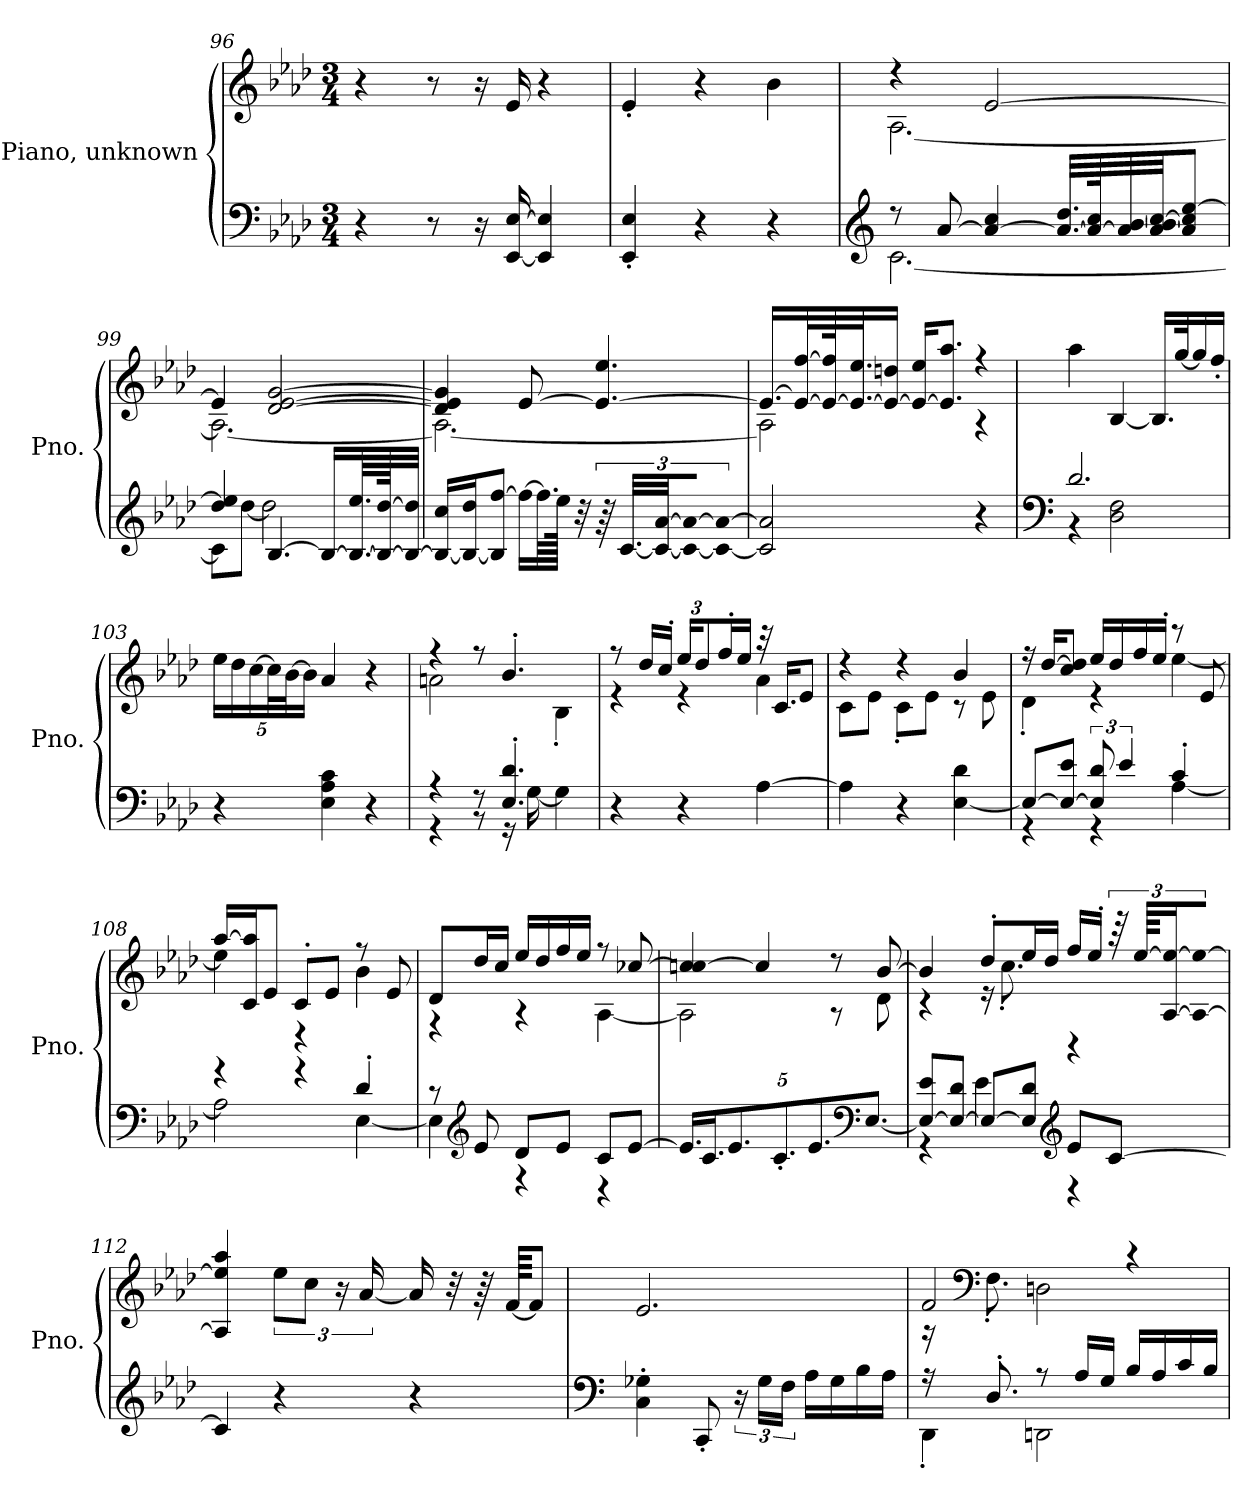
**kern	**kern
*part1	*part1
*staff2	*staff1
*I"Piano, unknown	*
*I'Pno.	*
*clefF4	*clefG2
*k[b-e-a-d-]	*k[b-e-a-d-]
*M3/4	*M3/4
=96	=96
4r	4r
8r	8r
16r	16r
[16EE-/ [16E-/	16e-/
4EE-/] 4E-/]	4r
=97	=97
4EE-/' 4E-/'	4e-'/
4r	4r
4r	4b-\
!!LO:LB:g=z
=98	=98
*clefG2	*
*^	*^
8r	[2.c\	4r	[2.A-\
[8a-/	.	.	.
4a-/_ 4cc/	.	[2e-/	.
32.a-/_ 32.dd-/LLL	.	.	.
64a-/_ 64cc/K	.	.	.
32a-/_ [32b-/	.	.	.
32a-/_ 32b-/] [32cc/JJ	.	.	.
8a-/] 8cc/] [8ee-/J	.	.	.
=99	=99	=99	=99
4dd-/ 4ee-/]	8c\L]	4e-/]	2.A-\_
.	[8dd-\J	.	.
[4.B-/	2dd-\]	[2d-/ [2e-/ [2g/	.
16B-/LL_	.	.	.
64.B-/_ 64.ee-/LL	.	.	.
128B-/_ [128dd-/JK	.	.	.
32B-/_ 32dd-/]JJJ	.	.	.
*v	*v	*	*
=100	=100	=100
16B-/_ 16cc/LL	4d-/] 4e-/] 4g/]	2.A-\_
16B-/_ 16dd-/J	.	.
8B-/] [8ff/J	.	.
16ff\LL_	[8e-/	.
64.ff\LL]	.	.
128ee-\JJJJk	.	.
32r	.	.
96r	4.e-/_ 4.ee-/	.
[48.c/LLL	.	.
48c/_ [48a-/J	.	.
16c/_ 16a-/_JJ	.	.
4c/_ 4a-/_	.	.
!!LO:LB:g=z	!!
=101	=101	=101
2c/] 2a-/]	16.e-/LL_	2A-\]
.	32e-/_ [32ff/L	.
.	64e-/_ 64ff/]K	.
.	32.e-/_ 32.ee-/J	.
.	16e-/_ 16ddn/JJ	.
.	16e-/_ 16ee-/KL	.
.	8.e-/] 8.aa-/J	.
4r	4r	4r
*	*v	*v
=102	=102
*clefF4	*
*^	*
2.d-/	4r	4aa-\
.	2D-\ 2F\	[4B-/
.	.	16.B-/LL]
.	.	[32gg/K
.	.	16gg/]
.	.	16ff'/JJ
*v	*v	*
=103	=103
*	*Xbrackettup
4r	20ee-\LL
.	20dd-\
.	[20cc\
.	40cc\L]
.	[40b-\J
.	20b-\JJ]
4E-\ 4A-\ 4c\	4a-/
4r	4r
=104	=104
*^	*^
4r	4r	4r	2an\
8r	8r	8r	.
4.E-/' 4.d-/'	16r	4.b-'/	.
.	[16G\	.	.
.	4G\]	.	4B-'\
*v	*v	*	*
!!LO:LB:g=z	!!
=105	=105	=105
4r	8r	4r
.	16dd-/LL	.
.	16cc'/JJ	.
4r	24ee-/KL	4r
.	12dd-/	.
.	16ff'/L	.
.	16ee-/JJ	.
[4A-\	32r	4a-\
.	16.c/KL	.
.	8e-/J	.
=106	=106	=106
4A-\]	4r	8c\L
.	.	8e-\J
4r	4r	8c'\L
.	.	8e-\J
[4E-\ 4d-\	4b-/	8r
.	.	8e-\
=107	=107	=107
*^	*	*
8E-/L_	4r	16r	4d-'\
.	.	[16dd-/KL	.
8E-/_ 8e-/J	.	8cc/ 8dd-/]J	.
12E-/] 12d-/	4r	16ee-/LL	4r
.	.	16dd-/	.
6e-/	.	.	.
.	.	16ff/	.
.	.	16ee-'/JJ	.
4c'/	[4A-\	8r	[4ee-\
.	.	8e-/	.
=108	=108	=108	=108
4r	2A-\]	[16aa-/LL	4ee-\]
.	.	16c/ 16aa-/]J	.
.	.	8e-/J	.
4r	.	8c'/L	4r
.	.	8e-/J	.
4d-'/	[4E-\	8r	4b-\
.	.	8e-/	.
!!LO:PB:g=z	!!
=109	=109	=109	=109
8r	4E-\]	8d-/L	4r
*clefG2	*	*	*
8e-/	.	16dd-/L	.
.	.	16cc/JJ	.
8d-/L	4r	16ee-/LL	4r
.	.	16dd-/	.
8e-/J	.	16ff/	.
.	.	16ee-/JJ	.
8c/L	4r	8r	[4A-\
[8e-/J	.	[8cc-X/	.
*v	*v	*	*
=110	=110	=110
*Xbrackettup	*	*
20.e-/LL]	4cc-/] [4ccn/	2A-\]
20.c/J	.	.
10.e-/	.	.
.	4cc/]	.
10.c'/	.	.
10.e-/	.	.
.	8r	8r
*clefF4	*	*
[10.E-/J	.	.
.	[8b-/	8d-\
=111	=111	=111
*^	*	*
8E-/_ 8e-/L	4r	4b-/]	4r
8E-/_ 8d-/J	.	.	.
8E-/L_	4e-\	8dd-'/L	16r
.	.	.	8.cc'\
8E-/] 8d-/J	.	16ee-/L	.
.	.	16dd-/JJ	.
*clefG2	*	*	*
8e-/L	4r	16ff/LL	4r
.	.	16ee-'/JJ	.
*	*	*brackettup	*
[8c/J	.	96r	.
.	.	[96ee-/KKLL	.
.	.	[24A-/ 24ee-/_	.
.	.	16A-/_ 16ee-/_JJ	.
*v	*v	*	*
*	*v	*v
!!LO:LB:g=z
=112	=112
4c/]	4A-/] 4ee-/] 4aa-/
4r	12ee-\L
.	12cc\J
.	24r
.	[24a-/
4r	16a-/]
.	32r
.	64r
.	[64f/KKKL
.	8f/J]
=113	=113
*clefF4	*
4C\' 4G-X\'	2.e-/
8CC'/	.
*brackettup	*
24r	.
24G-\LL	.
24F\JJ	.
16A-\LL	.
16G-\	.
16B-\	.
16A-\JJ	.
=114	=114
*^	*^
16r	4DD-'\	2f/	16r
*	*	*clefF4	*
8.D-'/	.	.	8.F'\
8r	2DDn\	.	2Dn\
16A-/LL	.	.	.
16G/JJ	.	.	.
16B-/LL	.	4r	.
16A-/	.	.	.
16c/	.	.	.
16B-/JJ	.	.	.
*v	*v	*	*
*	*v	*v
=	=
*-	*-
